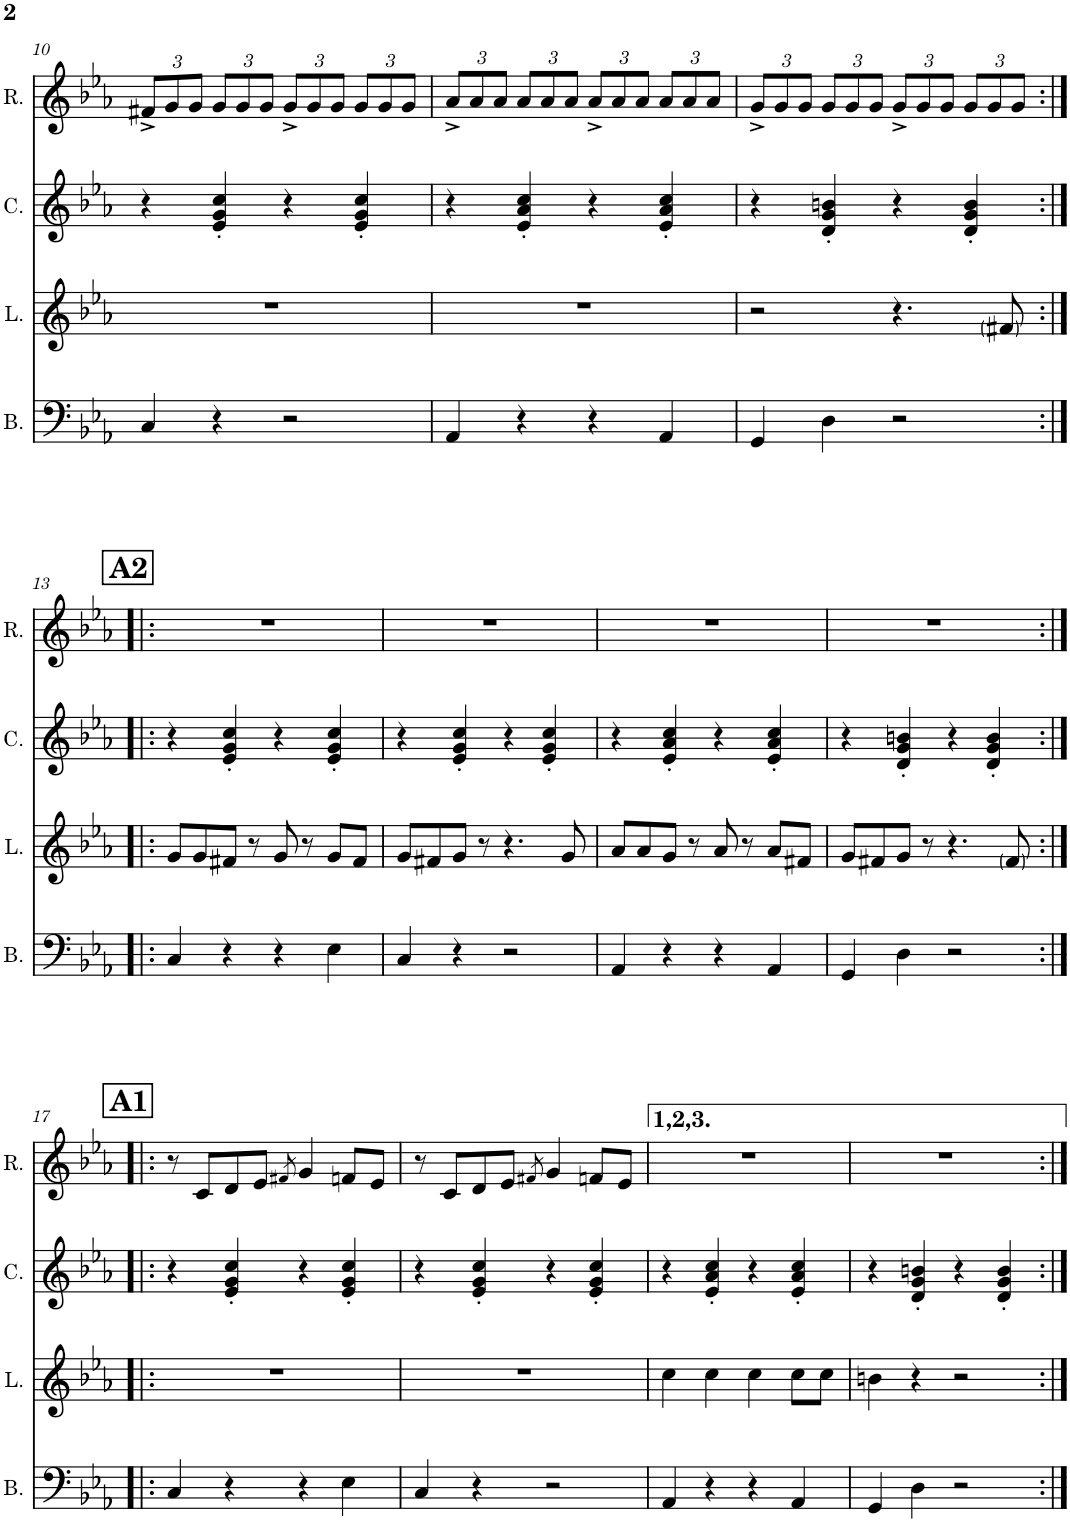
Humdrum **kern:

**kern	**kern	**kern	**kern
*part4	*part3	*part2	*part1
*staff4	*staff3	*staff2	*staff1
*I"Bass	*I"Lead	*I"Chords	*I"Riffs
*I'B.	*I'L.	*I'C.	*I'R.
!!LO:PB:g=z
*clefF4	*clefG2	*clefG2	*clefG2
*	*Trd7c12	*Trd5c9	*
*k[b-e-a-]	*k[b-e-a-]	*k[b-e-a-]	*k[b-e-a-]
*M2/2	*M2/2	*M2/2	*M2/2
*met(c|)	*met(c|)	*met(c|)	*met(c|)
*	*	*	*Xbrackettup
=10	=10	=10	=10
4C/	1r	4r	12f#X^/L
.	.	.	12g/
.	.	.	12g/J
4r	.	4e-/' 4g/' 4cc/'	12g/L
.	.	.	12g/
.	.	.	12g/J
2r	.	4r	12g^/L
.	.	.	12g/
.	.	.	12g/J
.	.	4e-/' 4g/' 4cc/'	12g/L
.	.	.	12g/
.	.	.	12g/J
=11	=11	=11	=11
4AA-/	1r	4r	12a-^/L
.	.	.	12a-/
.	.	.	12a-/J
4r	.	4e-/' 4a-/' 4cc/'	12a-/L
.	.	.	12a-/
.	.	.	12a-/J
4r	.	4r	12a-^/L
.	.	.	12a-/
.	.	.	12a-/J
4AA-/	.	4e-/' 4a-/' 4cc/'	12a-/L
.	.	.	12a-/
.	.	.	12a-/J
=12	=12	=12	=12
4GG/	2r	4r	12g^/L
.	.	.	12g/
.	.	.	12g/J
4D\	.	4d/' 4g/' 4bn/'	12g/L
.	.	.	12g/
.	.	.	12g/J
2r	4.r	4r	12g^/L
.	.	.	12g/
.	.	.	12g/J
.	.	4d/' 4g/' 4b/'	12g/L
.	.	.	12g/
.	8f#X/	.	.
.	.	.	12g/J
!!LO:LB:g=z
!!LO:REH:place=s1:a:B:cj:fs=14:t=A2
=13:|!|:	=13:|!|:	=13:|!|:	=13:|!|:
4C/	8g/L	4r	1r
.	8g/	.	.
4r	8f#X/J	4e-/' 4g/' 4cc/'	.
.	8r	.	.
4r	8g/	4r	.
.	8r	.	.
4E-\	8g/L	4e-/' 4g/' 4cc/'	.
.	8f#/J	.	.
=14	=14	=14	=14
4C/	8g/L	4r	1r
.	8f#X/	.	.
4r	8g/J	4e-/' 4g/' 4cc/'	.
.	8r	.	.
2r	4.r	4r	.
.	.	4e-/' 4g/' 4cc/'	.
.	8g/	.	.
=15	=15	=15	=15
4AA-/	8a-/L	4r	1r
.	8a-/	.	.
4r	8g/J	4e-/' 4a-/' 4cc/'	.
.	8r	.	.
4r	8a-/	4r	.
.	8r	.	.
4AA-/	8a-/L	4e-/' 4a-/' 4cc/'	.
.	8f#X/J	.	.
=16	=16	=16	=16
4GG/	8g/L	4r	1r
.	8f#X/	.	.
4D\	8g/J	4d/' 4g/' 4bn/'	.
.	8r	.	.
2r	4.r	4r	.
.	.	4d/' 4g/' 4b/'	.
.	8f#/	.	.
!!LO:LB:g=z
!!LO:REH:place=s1:a:B:cj:fs=14:t=A1
=17:|!|:	=17:|!|:	=17:|!|:	=17:|!|:
4C/	1r	4r	8r
.	.	.	8c/L
4r	.	4e-/' 4g/' 4cc/'	8d/
.	.	.	8e-/J
.	.	.	8qf#X/
4r	.	4r	4g/
4E-\	.	4e-/' 4g/' 4cc/'	8fn/L
.	.	.	8e-/J
=18	=18	=18	=18
4C/	1r	4r	8r
.	.	.	8c/L
4r	.	4e-/' 4g/' 4cc/'	8d/
.	.	.	8e-/J
.	.	.	8qf#X/
2r	.	4r	4g/
.	.	4e-/' 4g/' 4cc/'	8fn/L
.	.	.	8e-/J
=19	=19	=19	=19
4AA-/	4cc\	4r	1r
4r	4cc\	4e-/' 4a-/' 4cc/'	.
4r	4cc\	4r	.
4AA-/	8cc\L	4e-/' 4a-/' 4cc/'	.
.	8cc\J	.	.
=20	=20	=20	=20
4GG/	4bn\	4r	1r
4D\	4r	4d/' 4g/' 4bn/'	.
2r	2r	4r	.
.	.	4d/' 4g/' 4b/'	.
=:|!	=:|!	=:|!	=:|!
*-	*-	*-	*-
